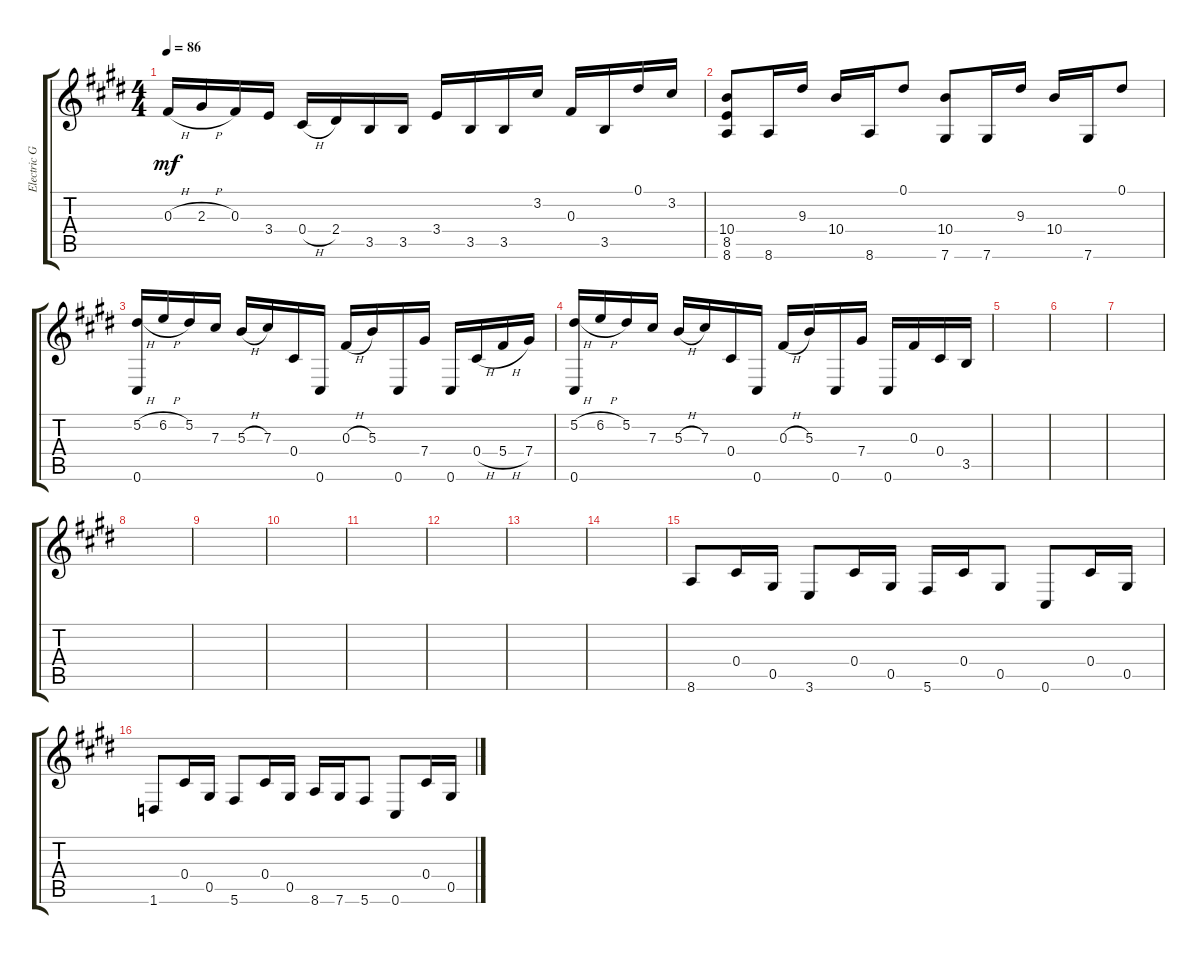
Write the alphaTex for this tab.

\track ("Electric Guitar" "Electric G") {instrument electricguitarclean}
\staff {score tabs}
\tuning (Eb4 Bb3 Gb3 Db3 Ab2 Db2) {hide}
\ts (4 4)
\tempo 86
\clef g2
\ks e
0.3{h}.16{dy mf} 2.3{h}.16 0.3.16 3.4.16 0.4{h}.16 2.4.16 3.5.16 3.5.16 3.4.16 3.5.16 3.5.16 3.2.16 0.3.16 3.5.16 0.1.16 3.2.16 |
(10.4 8.5 8.6).8 8.6.16 9.3.16 10.4.16 8.6.16 0.1.8 (10.4 7.6).8 7.6.16 9.3.16 10.4.16 7.6.16 0.1.8 |
(5.2{h} 0.6).16 6.2{h}.16 5.2.16 7.3.16 5.3{h}.16 7.3.16 0.4.16 0.6.16 0.3{h}.16 5.3.16 0.6.16 7.4.16 0.6.16 0.4{h}.16 5.4{h}.16 7.4.16 |
(5.2{h} 0.6).16 6.2{h}.16 5.2.16 7.3.16 5.3{h}.16 7.3.16 0.4.16 0.6.16 0.3{h}.16 5.3.16 0.6.16 7.4.16 0.6.16 0.3.16 0.4.16 3.5.16 |
|
|
|
|
|
|
|
|
|
|
8.6.8 0.4.16 0.5.16 3.6.8 0.4.16 0.5.16 5.6.16 0.4.16 0.5.8 0.6.8 0.4.16 0.5.16 |
1.6.8 0.4.16 0.5.16 5.6.8 0.4.16 0.5.16 8.6.16 7.6.16 5.6.8 0.6.8 0.4.16 0.5.16
